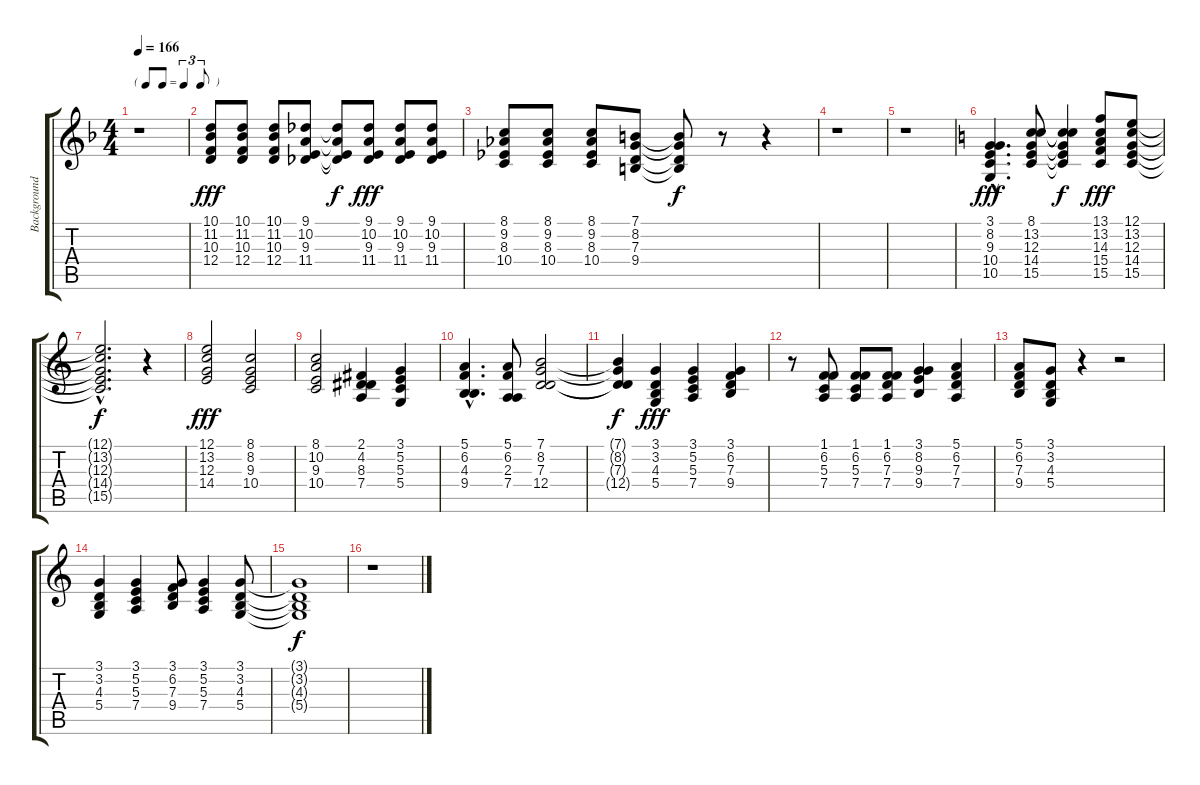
\track ("Background Vocals" "Background") {instrument lead6voice}
\staff {score tabs}
\tuning (E4 B3 G3 D3 A2 E2) {hide}
\ts (4 4)
\tf triplet8th
\tempo 166
\clef g2
\ks f
r.1{dy f} |
(10.1 11.2 10.3 12.4).8{dy fff} (10.1 11.2 10.3 12.4).8 (10.1 11.2 10.3 12.4).8 (9.1 10.2 9.3 11.4).8 (9.1{t} 10.2{t} 9.3{t} 11.4{t}).8{dy f} (9.1 10.2 9.3 11.4).8{dy fff} (9.1 10.2 9.3 11.4).8 (9.1 10.2 9.3 11.4).8 |
(8.1 9.2 8.3 10.4).8 (8.1 9.2 8.3 10.4).8 (8.1 9.2 8.3 10.4).8 (7.1 8.2 7.3 9.4).8 (7.1{t} 8.2{t} 7.3{t} 9.4{t}).8{dy f} r.8 r.4 |
r.1 |
r.1 |
\ks c
(3.1{hac} 8.2{hac} 9.3{hac} 10.4{hac} 10.5{hac}).4{d dy fff} (8.1 13.2 12.3 14.4 15.5).8 (8.1{t} 13.2{t} 12.3{t} 14.4{t} 15.5{t}).4{dy f} (13.1 13.2 14.3 15.4 15.5).8{dy fff} (12.1 13.2 12.3 14.4 15.5).8 |
(12.1{hac t} 13.2{hac t} 12.3{hac t} 14.4{hac t} 15.5{hac t}).2{d dy f} r.4 |
(12.1 13.2 12.3 14.4).2{dy fff} (8.1 8.2 9.3 10.4).2 |
(8.1 10.2 9.3 10.4).2 (2.1 4.2 8.3 7.4).4 (3.1 5.2 5.3 5.4).4 |
(5.1{hac} 6.2{hac} 4.3{hac} 9.4{hac}).4{d} (5.1 6.2 2.3 7.4).8 (7.1 8.2 7.3 12.4).2 |
(7.1{t} 8.2{t} 7.3{t} 12.4{t}).4{dy f} (3.1 3.2 4.3 5.4).4{dy fff} (3.1 5.2 5.3 7.4).4 (3.1 6.2 7.3 9.4).4 |
r.8 (1.1 6.2 5.3 7.4).8 (1.1 6.2 5.3 7.4).8 (1.1 6.2 7.3 7.4).8 (3.1 8.2 9.3 9.4).4 (5.1 6.2 7.3 7.4).4 |
(5.1 6.2 7.3 9.4).8 (3.1 3.2 4.3 5.4).8 r.4 r.2 |
(3.1 3.2 4.3 5.4).4 (3.1 5.2 5.3 7.4).4 (3.1 6.2 7.3 9.4).8 (3.1 5.2 5.3 7.4).4 (3.1 3.2 4.3 5.4).8 |
(3.1{t} 3.2{t} 4.3{t} 5.4{t}).1{dy f} |
r.1
